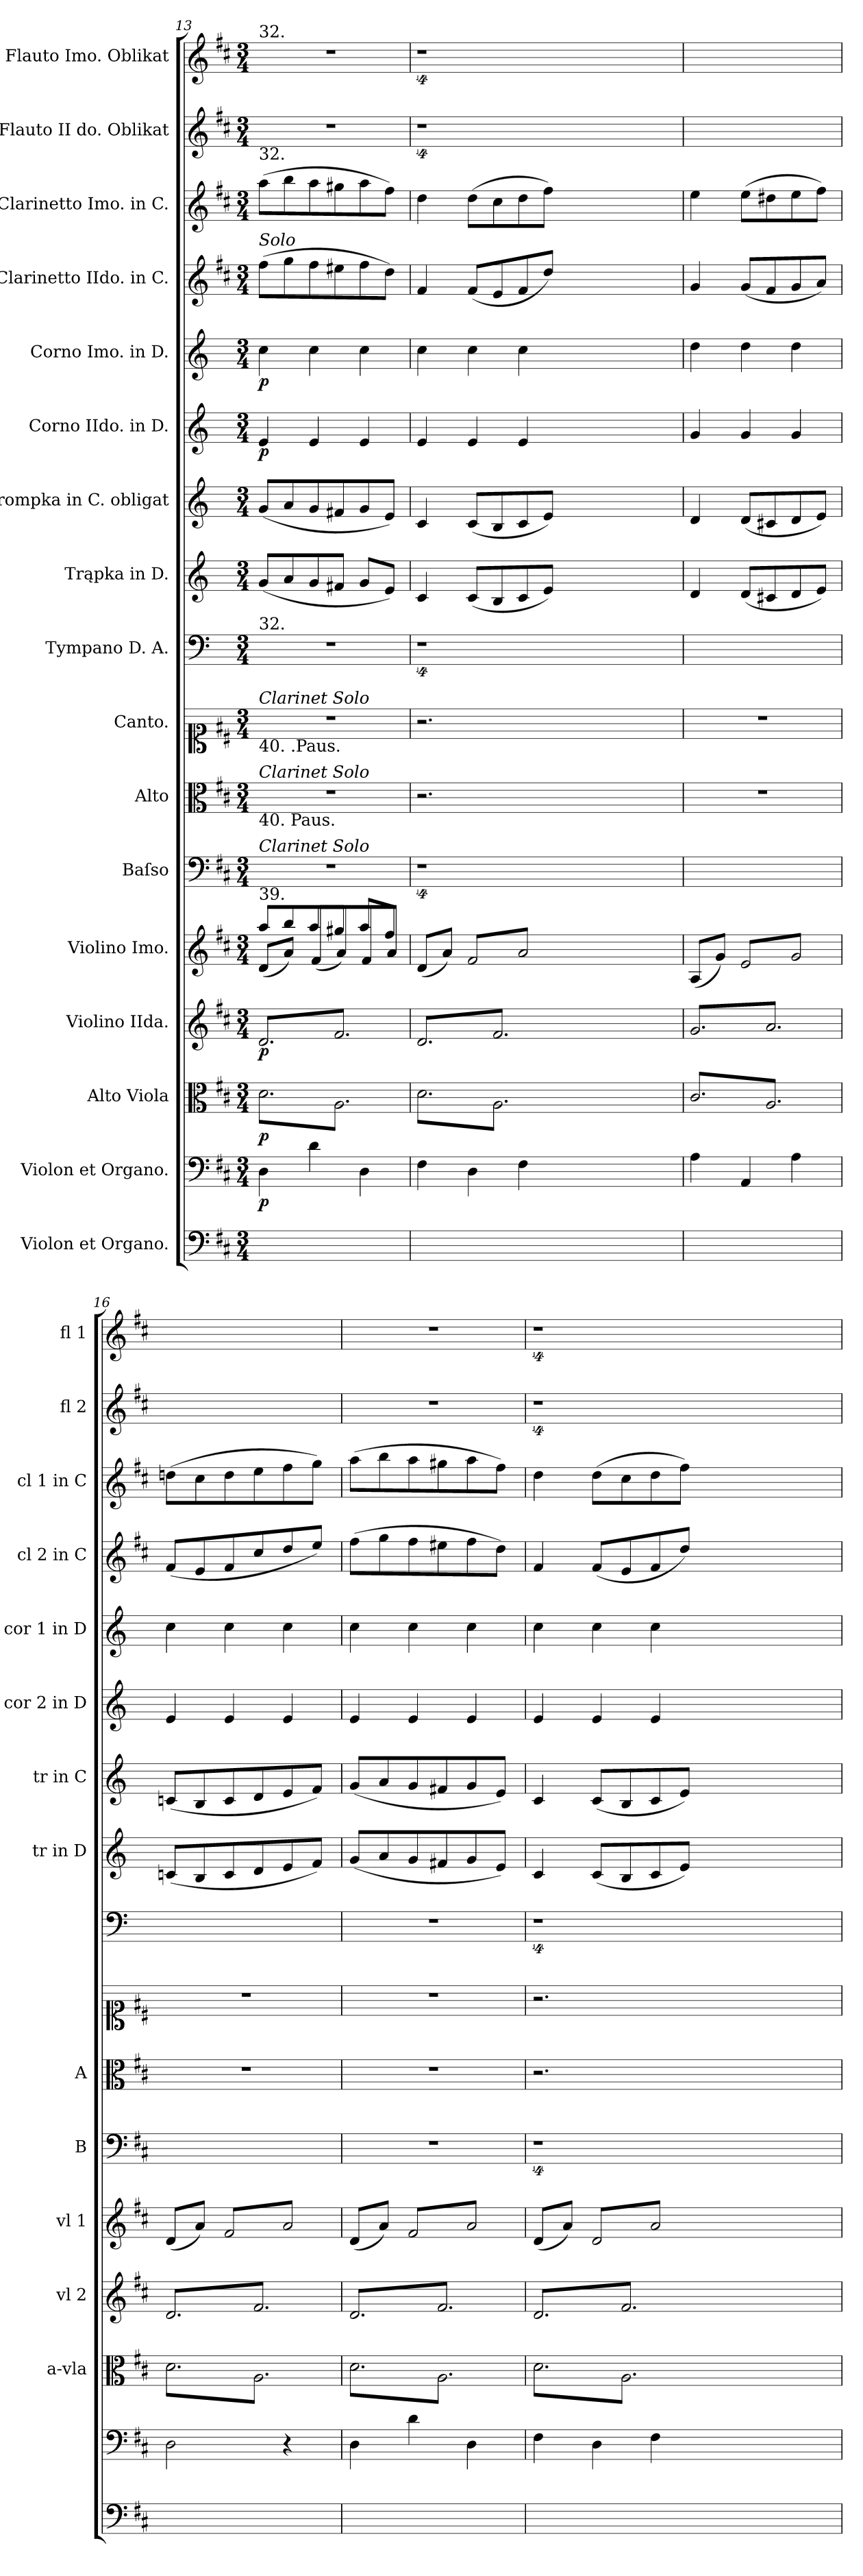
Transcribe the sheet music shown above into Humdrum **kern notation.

**kern	**kern	**dynam	**kern	**dynam	**kern	**dynam	**kern	**kern	**kern	**kern	**kern	**kern	**kern	**kern	**dynam	**kern	**dynam	**kern	**kern	**kern	**kern
*part17	*part16	*part16	*part15	*part15	*part14	*part14	*part13	*part12	*part11	*part10	*part9	*part8	*part7	*part6	*part6	*part5	*part5	*part4	*part3	*part2	*part1
*staff17	*staff16	*staff16	*staff15	*staff15	*staff14	*staff14	*staff13	*staff12	*staff11	*staff10	*staff9	*staff8	*staff7	*staff6	*staff6	*staff5	*staff5	*staff4	*staff3	*staff2	*staff1
*I"Violon et Organo.	*I"Violon et Organo.	*	*I"Alto Viola	*	*I"Violino IIda.	*	*I"Violino Imo.	*I"Baſso	*I"Alto	*I"Canto.	*I"Tympano D. A.	*I"Trąpka in D.	*I"Trompka in C. obligat	*I"Corno IIdo. in D.	*	*I"Corno Imo. in D.	*	*I"Clarinetto IIdo. in C.	*I"Clarinetto Imo. in C.	*I"Flauto II do. Oblikat	*I"Flauto Imo. Oblikat
*	*	*	*I'a-vla	*	*I'vl 2	*	*I'vl 1	*I'B	*I'A	*	*	*I'tr in D	*I'tr in C	*I'cor 2 in D	*	*I'cor 1 in D	*	*I'cl 2 in C	*I'cl 1 in C	*I'fl 2	*I'fl 1
*clefF4	*clefF4	*	*clefC3	*	*clefG2	*	*clefG2	*clefF4	*clefC3	*clefC1	*clefF4	*clefG2	*clefG2	*clefG2	*	*clefG2	*	*clefG2	*clefG2	*clefG2	*clefG2
*	*	*	*	*	*	*	*	*	*	*	*ITrd-1c-2	*ITrd-1c-2	*ITrd-1c-2	*ITrd6c10	*	*ITrd6c10	*	*	*	*	*
*k[f#c#]	*k[f#c#]	*	*k[f#c#]	*	*k[f#c#]	*	*k[f#c#]	*k[f#c#]	*k[f#c#]	*k[f#c#]	*k[f#c#]	*k[f#c#]	*k[f#c#]	*k[f#c#]	*	*k[f#c#]	*	*k[f#c#]	*k[f#c#]	*k[f#c#]	*k[f#c#]
*D:	*D:	*	*D:	*	*D:	*	*D:	*D:	*D:	*D:	*D:	*D:	*D:	*D:	*	*D:	*	*D:	*D:	*D:	*D:
*M3/4	*M3/4	*	*M3/4	*	*M3/4	*	*M3/4	*M3/4	*M3/4	*M3/4	*M3/4	*M3/4	*M3/4	*M3/4	*	*M3/4	*	*M3/4	*M3/4	*M3/4	*M3/4
=13	=13	=13	=13	=13	=13	=13	=13	=13	=13	=13	=13	=13	=13	=13	=13	=13	=13	=13	=13	=13	=13
*	*	*	*	*	*	*	*^	*	*	*	*	*	*	*	*	*	*	*	*	*	*
!	!	!	!	!	!	!	!	!	!	!	!	!	!	!	!	!	!	!	!	!	!	!LO:TX:a:t=32.
!	!	!	!	!	!	!	!	!	!	!	!	!	!	!	!	!	!	!	!	!	!LO:TX:b:t=32.	!
!	!	!	!	!	!	!	!	!	!	!	!	!	!	!	!	!	!	!	!LO:TX:a:i:t=Solo	!	!	!
!	!	!	!	!	!	!	!	!	!	!	!	!LO:TX:a:t=32.	!	!	!	!	!	!	!	!	!	!
!	!	!	!	!	!	!	!	!	!	!	!LO:TX:b:t=40. .Paus.	!	!	!	!	!	!	!	!	!	!	!
!	!	!	!	!	!	!	!	!	!	!	!LO:TX:a:i:t=Clarinet Solo	!	!	!	!	!	!	!	!	!	!	!
!	!	!	!	!	!	!	!	!	!	!LO:TX:b:t=40. Paus.	!	!	!	!	!	!	!	!	!	!	!	!
!	!	!	!	!	!	!	!	!	!	!LO:TX:a:i:t=Clarinet Solo	!	!	!	!	!	!	!	!	!	!	!	!
!	!	!	!	!	!	!	!	!	!LO:TX:b:t=39.	!	!	!	!	!	!	!	!	!	!	!	!	!
!	!	!	!	!	!	!	!	!	!LO:TX:a:i:t=Clarinet Solo	!	!	!	!	!	!	!	!	!	!	!	!	!
*	*	*	*tremolo	*	*	*	*	*	*	*	*	*	*	*	*	*	*	*	*	*	*	*
*	*	*	*	*	*tremolo	*	*	*	*	*	*	*	*	*	*	*	*	*	*	*	*	*
4D\yy	4D\	p	(8d\L	p	(8d/L	p	8aa!/L	(8d/L	2.r	2.r	2.r	2.r	(8a/L	(8a/L	4F#/	p	4d\	p	(8ff#\L	(8aa\L	2.r	2.r
.	.	.	8A\)	.	8f#/)	.	8bb!/	8a/J)	.	.	.	.	8b/	8b/	.	.	.	.	8gg\	8bb\	.	.
*	*	*	*	*	*	*	*tremolo	*	*	*	*	*	*	*	*	*	*	*	*	*	*	*
4d\yy	4d\	.	8d\	.	8d/	.	8aa!/	(8f#/L	.	.	.	.	8a/	8a/	4F#/	.	4d\	.	8ff#\	8aa\	.	.
.	.	.	8A\)	.	8f#/)	.	8gg#X!/J	8a/)	.	.	.	.	8g#X/J	8g#X/	.	.	.	.	8ee#X\	8gg#X\	.	.
4D\yy	4D\	.	8d\	.	8d/	.	8aa!/L	8f#/	.	.	.	.	8a/L	8a/	4F#/	.	4d\	.	8ff#\	8aa\	.	.
.	.	.	8A\)J	.	8f#/)J	.	8ff#!/J	8a/)J	.	.	.	.	8f#/J)	8f#/J)	.	.	.	.	8dd\J)	8ff#\J)	.	.
*	*	*	*	*	*	*	*Xtremolo	*	*	*	*	*	*	*	*	*	*	*	*	*	*	*
*	*	*	*	*	*	*	*v	*v	*	*	*	*	*	*	*	*	*	*	*	*	*	*
=14	=14	=14	=14	=14	=14	=14	=14	=14	=14	=14	=14	=14	=14	=14	=14	=14	=14	=14	=14	=14	=14
4F#\yy	4F#\	.	(8d\L	.	(8d/L	.	(8d/L	4%9r	2.r	2.r	4%9r	4d/	4d/	4F#/	.	4d\	.	4f#/	4dd\	4%9r	4%9r
.	.	.	8A\)	.	8f#/)	.	8a/J)	.	.	.	.	.	.	.	.	.	.	.	.	.	.
*	*	*	*	*	*	*	*tremolo	*	*	*	*	*	*	*	*	*	*	*	*	*	*
4D\yy	4D\	.	8d\	.	8d/	.	(8f#/L	.	.	.	.	(8d/L	(8d/L	4F#/	.	4d\	.	(8f#/L	(8dd\L	.	.
.	.	.	8A\)	.	8f#/)	.	8a/)	.	.	.	.	8c#/	8c#/	.	.	.	.	8e/	8cc#\	.	.
4F#\yy	4F#\	.	8d\	.	8d/	.	8f#/	.	.	.	.	8d/	8d/	4F#/	.	4d\	.	8f#/	8dd\	.	.
.	.	.	8A\)J	.	8f#/)J	.	8a/)J	.	.	.	.	8f#/J)	8f#/J)	.	.	.	.	8dd/J)	8ff#\J)	.	.
*	*	*	*	*	*	*	*Xtremolo	*	*	*	*	*	*	*	*	*	*	*	*	*	*
1.ryy	1.ryy	.	1.ryy	.	1.ryy	.	1.ryy	.	1.ryy	1.ryy	.	1.ryy	1.ryy	1.ryy	.	1.ryy	.	1.ryy	1.ryy	.	.
.	.	.	.	.	.	.	.	.	.	.	.	.	.	.	.	.	.	.	.	.	.
.	.	.	.	.	.	.	.	.	.	.	.	.	.	.	.	.	.	.	.	.	.
=15	=15	=15	=15	=15	=15	=15	=15	=15	=15	=15	=15	=15	=15	=15	=15	=15	=15	=15	=15	=15	=15
4A\yy	4A\	.	(8c#/L	.	(8g/L	.	(8A/L	2.ryy	2.r	2.r	2.ryy	4e/	4e/	4A/	.	4e\	.	4g/	4ee\	2.ryy	2.ryy
.	.	.	8A/)	.	8a/)	.	8g/J)	.	.	.	.	.	.	.	.	.	.	.	.	.	.
*	*	*	*	*	*	*	*tremolo	*	*	*	*	*	*	*	*	*	*	*	*	*	*
4AA/yy	4AA/	.	8c#/	.	8g/	.	(8e/L	.	.	.	.	(8e/L	(8e/L	4A/	.	4e\	.	(8g/L	(8ee\L	.	.
.	.	.	8A/)	.	8a/)	.	8g/)	.	.	.	.	8d#X/	8d#X/	.	.	.	.	8f#/	8dd#X\	.	.
4A\yy	4A\	.	8c#/	.	8g/	.	8e/	.	.	.	.	8e/	8e/	4A/	.	4e\	.	8g/	8ee\	.	.
.	.	.	8A/)J	.	8a/)J	.	8g/)J	.	.	.	.	8f#/J)	8f#/J)	.	.	.	.	8a/J)	8ff#\J)	.	.
*	*	*	*	*	*	*	*Xtremolo	*	*	*	*	*	*	*	*	*	*	*	*	*	*
=16	=16	=16	=16	=16	=16	=16	=16	=16	=16	=16	=16	=16	=16	=16	=16	=16	=16	=16	=16	=16	=16
2D\yy	2D\	.	(8d\L	.	(8d/L	.	(8d/L	2.ryy	2.r	2.r	2.ryy	(8dn/L	(8dn/L	4F#/	.	4d\	.	(8f#/L	(8ddn\L	2.ryy	2.ryy
.	.	.	8A\)	.	8f#/)	.	8a/J)	.	.	.	.	8c#/	8c#/	.	.	.	.	8e/	8cc#\	.	.
*	*	*	*	*	*	*	*tremolo	*	*	*	*	*	*	*	*	*	*	*	*	*	*
.	.	.	8d\	.	8d/	.	(8f#/L	.	.	.	.	8d/	8d/	4F#/	.	4d\	.	8f#/	8dd\	.	.
.	.	.	8A\)	.	8f#/)	.	8a/)	.	.	.	.	8e/	8e/	.	.	.	.	8cc#/	8ee\	.	.
4ryy	4r	.	8d\	.	8d/	.	8f#/	.	.	.	.	8f#/	8f#/	4F#/	.	4d\	.	8dd/	8ff#\	.	.
.	.	.	8A\)J	.	8f#/)J	.	8a/)J	.	.	.	.	8g/J)	8g/J)	.	.	.	.	8ee/J)	8gg\J)	.	.
*	*	*	*	*	*	*	*Xtremolo	*	*	*	*	*	*	*	*	*	*	*	*	*	*
=17	=17	=17	=17	=17	=17	=17	=17	=17	=17	=17	=17	=17	=17	=17	=17	=17	=17	=17	=17	=17	=17
4D\yy	4D\	.	(8d\L	.	(8d/L	.	(8d/L	2.r	2.r	2.r	2.r	(8a/L	(8a/L	4F#/	.	4d\	.	(8ff#\L	(8aa\L	2.r	2.r
.	.	.	8A\)	.	8f#/)	.	8a/J)	.	.	.	.	8b/	8b/	.	.	.	.	8gg\	8bb\	.	.
*	*	*	*	*	*	*	*tremolo	*	*	*	*	*	*	*	*	*	*	*	*	*	*
4d\yy	4d\	.	8d\	.	8d/	.	(8f#/L	.	.	.	.	8a/	8a/	4F#/	.	4d\	.	8ff#\	8aa\	.	.
.	.	.	8A\)	.	8f#/)	.	8a/)	.	.	.	.	8g#X/	8g#X/	.	.	.	.	8ee#X\	8gg#X\	.	.
4D\yy	4D\	.	8d\	.	8d/	.	8f#/	.	.	.	.	8a/	8a/	4F#/	.	4d\	.	8ff#\	8aa\	.	.
.	.	.	8A\)J	.	8f#/)J	.	8a/)J	.	.	.	.	8f#/J)	8f#/J)	.	.	.	.	8dd\J)	8ff#\J)	.	.
*	*	*	*	*	*	*	*Xtremolo	*	*	*	*	*	*	*	*	*	*	*	*	*	*
=18	=18	=18	=18	=18	=18	=18	=18	=18	=18	=18	=18	=18	=18	=18	=18	=18	=18	=18	=18	=18	=18
4F#\yy	4F#\	.	(8d\L	.	(8d/L	.	(8d/L	4%9r	2.r	2.r	4%9r	4d/	4d/	4F#/	.	4d\	.	4f#/	4dd\	4%9r	4%9r
.	.	.	8A\)	.	8f#/)	.	8a/J)	.	.	.	.	.	.	.	.	.	.	.	.	.	.
*	*	*	*	*	*	*	*tremolo	*	*	*	*	*	*	*	*	*	*	*	*	*	*
4D\yy	4D\	.	8d\	.	8d/	.	(8d/L	.	.	.	.	(8d/L	(8d/L	4F#/	.	4d\	.	(8f#/L	(8dd\L	.	.
.	.	.	8A\)	.	8f#/)	.	8a/)	.	.	.	.	8c#/	8c#/	.	.	.	.	8e/	8cc#\	.	.
4F#\yy	4F#\	.	8d\	.	8d/	.	8d/	.	.	.	.	8d/	8d/	4F#/	.	4d\	.	8f#/	8dd\	.	.
.	.	.	8A\)J	.	8f#/)J	.	8a/)J	.	.	.	.	8f#/J)	8f#/J)	.	.	.	.	8dd/J)	8ff#\J)	.	.
*	*	*	*	*	*	*	*Xtremolo	*	*	*	*	*	*	*	*	*	*	*	*	*	*
*	*	*	*	*	*Xtremolo	*	*	*	*	*	*	*	*	*	*	*	*	*	*	*	*
*	*	*	*Xtremolo	*	*	*	*	*	*	*	*	*	*	*	*	*	*	*	*	*	*
1.ryy	1.ryy	.	1.ryy	.	1.ryy	.	1.ryy	.	1.ryy	1.ryy	.	1.ryy	1.ryy	1.ryy	.	1.ryy	.	1.ryy	1.ryy	.	.
.	.	.	.	.	.	.	.	.	.	.	.	.	.	.	.	.	.	.	.	.	.
.	.	.	.	.	.	.	.	.	.	.	.	.	.	.	.	.	.	.	.	.	.
=	=	=	=	=	=	=	=	=	=	=	=	=	=	=	=	=	=	=	=	=	=
*-	*-	*-	*-	*-	*-	*-	*-	*-	*-	*-	*-	*-	*-	*-	*-	*-	*-	*-	*-	*-	*-
